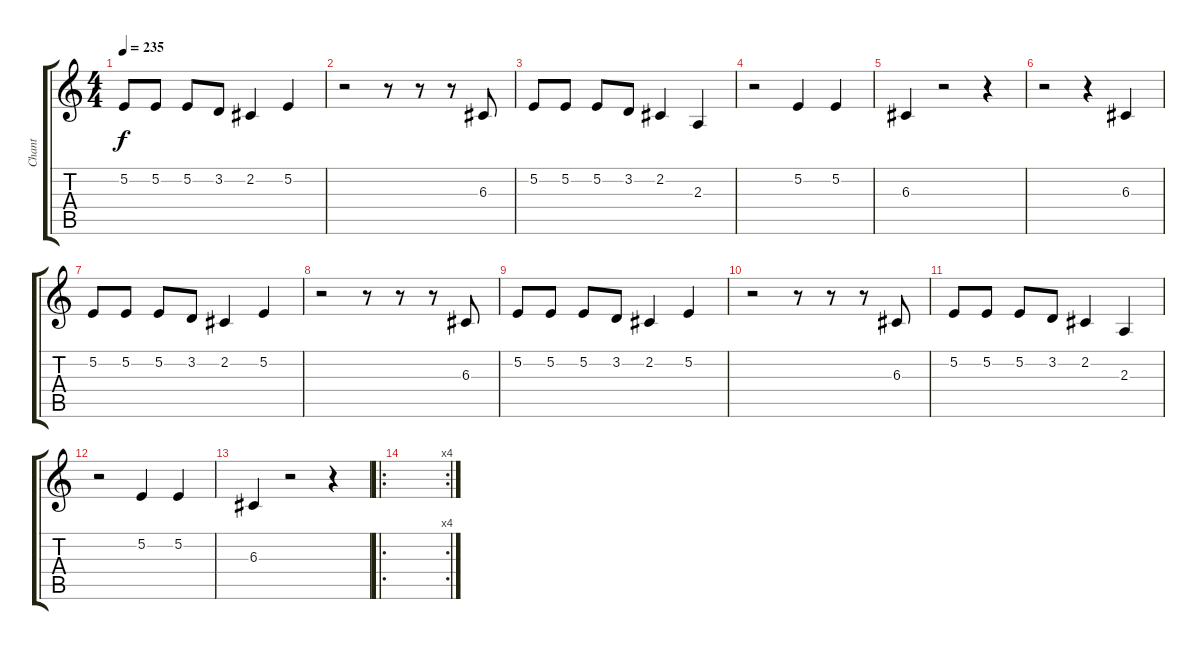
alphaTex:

\track ("Chant" "Chant") {instrument altosax}
\staff {score tabs}
\tuning (E4 B3 G3 D3 A2 E2) {hide}
\ts (4 4)
\tempo 235
\clef g2
\ks c
5.2.8{dy f} 5.2.8 5.2.8 3.2.8 2.2.4 5.2.4 |
r.2 r.8 r.8 r.8 6.3.8 |
5.2.8 5.2.8 5.2.8 3.2.8 2.2.4 2.3.4 |
r.2 5.2.4 5.2.4 |
6.3.4 r.2 r.4 |
r.2 r.4 6.3.4 |
5.2.8 5.2.8 5.2.8 3.2.8 2.2.4 5.2.4 |
r.2 r.8 r.8 r.8 6.3.8 |
5.2.8 5.2.8 5.2.8 3.2.8 2.2.4 5.2.4 |
r.2 r.8 r.8 r.8 6.3.8 |
5.2.8 5.2.8 5.2.8 3.2.8 2.2.4 2.3.4 |
r.2 5.2.4 5.2.4 |
6.3.4 r.2 r.4 |
\ro
\rc 4
